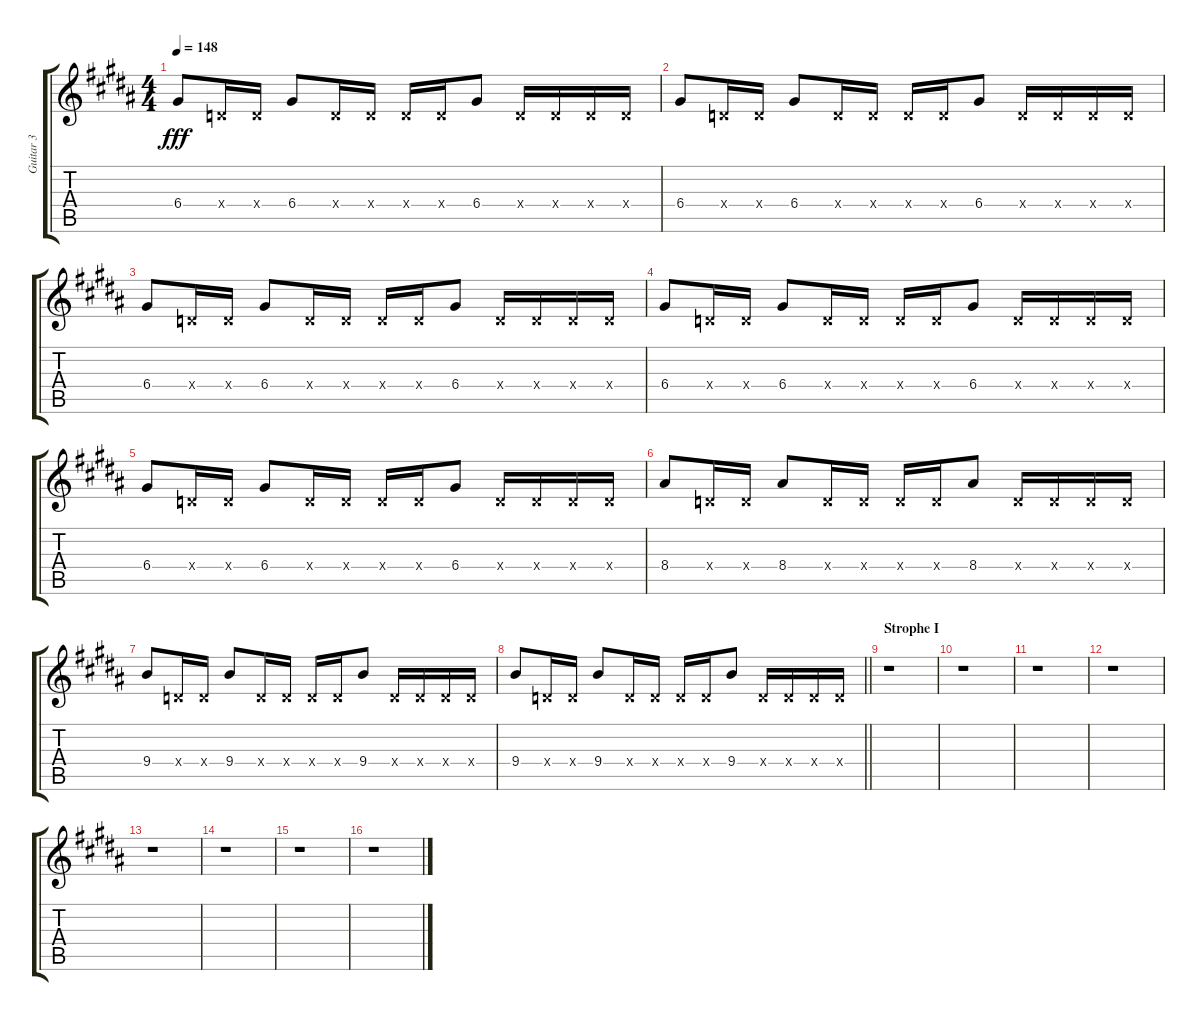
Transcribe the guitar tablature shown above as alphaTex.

\track ("Guitar 3" "Guitar 3") {instrument overdrivenguitar}
\staff {score tabs}
\tuning (E4 B3 G3 D3 A2 E2) {hide}
\ts (4 4)
\tempo 148
\clef g2
\ks b
6.4.8{dy fff} 0.4{x}.16 0.4{x}.16 6.4.8 0.4{x}.16 0.4{x}.16 0.4{x}.16 0.4{x}.16 6.4.8 0.4{x}.16 0.4{x}.16 0.4{x}.16 0.4{x}.16 |
6.4.8 0.4{x}.16 0.4{x}.16 6.4.8 0.4{x}.16 0.4{x}.16 0.4{x}.16 0.4{x}.16 6.4.8 0.4{x}.16 0.4{x}.16 0.4{x}.16 0.4{x}.16 |
6.4.8 0.4{x}.16 0.4{x}.16 6.4.8 0.4{x}.16 0.4{x}.16 0.4{x}.16 0.4{x}.16 6.4.8 0.4{x}.16 0.4{x}.16 0.4{x}.16 0.4{x}.16 |
6.4.8 0.4{x}.16 0.4{x}.16 6.4.8 0.4{x}.16 0.4{x}.16 0.4{x}.16 0.4{x}.16 6.4.8 0.4{x}.16 0.4{x}.16 0.4{x}.16 0.4{x}.16 |
6.4.8 0.4{x}.16 0.4{x}.16 6.4.8 0.4{x}.16 0.4{x}.16 0.4{x}.16 0.4{x}.16 6.4.8 0.4{x}.16 0.4{x}.16 0.4{x}.16 0.4{x}.16 |
8.4.8 0.4{x}.16 0.4{x}.16 8.4.8 0.4{x}.16 0.4{x}.16 0.4{x}.16 0.4{x}.16 8.4.8 0.4{x}.16 0.4{x}.16 0.4{x}.16 0.4{x}.16 |
9.4.8 0.4{x}.16 0.4{x}.16 9.4.8 0.4{x}.16 0.4{x}.16 0.4{x}.16 0.4{x}.16 9.4.8 0.4{x}.16 0.4{x}.16 0.4{x}.16 0.4{x}.16 |
\barLineRight lightlight
9.4.8 0.4{x}.16 0.4{x}.16 9.4.8 0.4{x}.16 0.4{x}.16 0.4{x}.16 0.4{x}.16 9.4.8 0.4{x}.16 0.4{x}.16 0.4{x}.16 0.4{x}.16 |
\section ("" "Strophe I")
r.1 |
r.1 |
r.1 |
r.1 |
r.1 |
r.1 |
r.1 |
r.1
